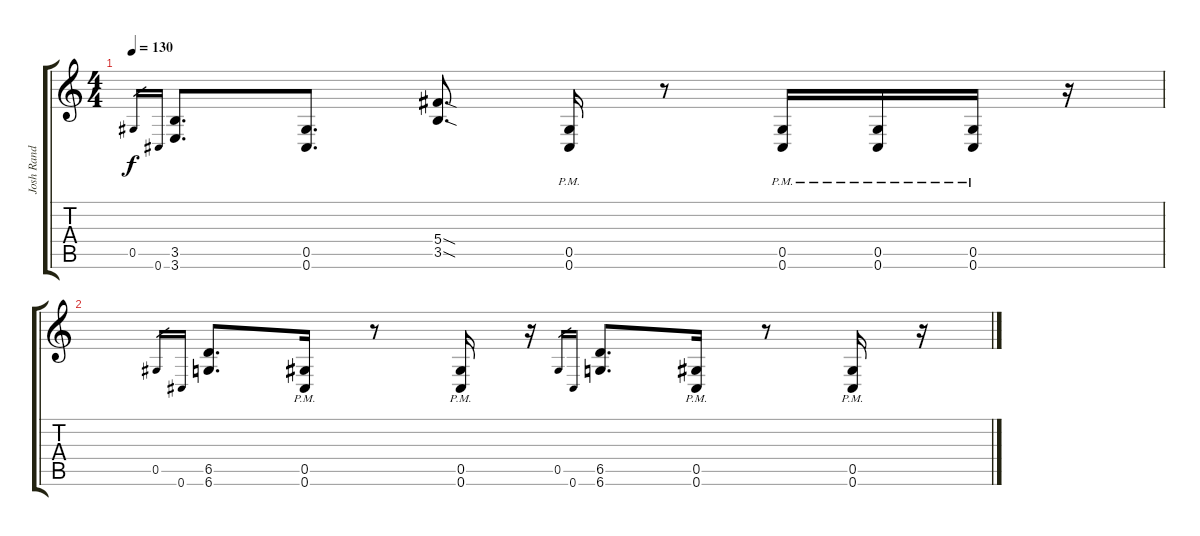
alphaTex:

\track ("Josh Rand" "Josh Rand") {instrument overdrivenguitar}
\staff {score tabs}
\tuning (Eb4 Bb3 Gb3 Db3 Ab2 Db2) {hide}
\ts (4 4)
\tempo 130
\clef g2
\ks c
0.5.16{gr dy f} 0.6.16{gr} (3.5 3.6).8{d} (0.5 0.6).8{d} (5.4{sod} 3.5{sod}).8{d} (0.5{pm} 0.6{pm}).16 r.8 (0.5{pm} 0.6{pm}).16 (0.5{pm} 0.6{pm}).16 (0.5{pm} 0.6{pm}).16 r.16 |
0.5.16{gr} 0.6.16{gr} (6.5 6.6).8{d} (0.5{pm} 0.6{pm}).16 r.8 (0.5{pm} 0.6{pm}).16 r.16 0.5.16{gr} 0.6.16{gr} (6.5 6.6).8{d} (0.5{pm} 0.6{pm}).16 r.8 (0.5{pm} 0.6{pm}).16 r.16
